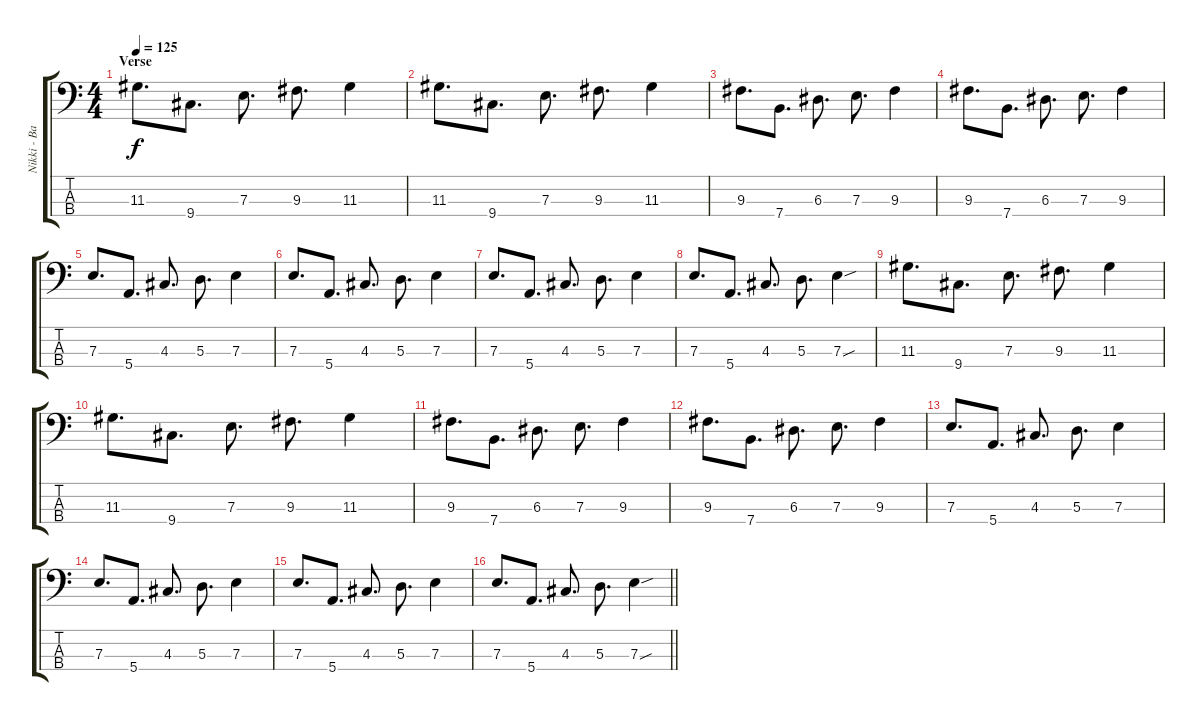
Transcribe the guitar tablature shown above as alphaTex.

\track ("Nikki - Bass" "Nikki - Ba") {instrument electricbassfinger}
\staff {score tabs}
\tuning (G2 D2 A1 E1) {hide}
\ts (4 4)
\section ("" "Verse")
\tempo 125
\clef f4
\ks c
11.3.8{d dy f} 9.4.8{d} 7.3.8{d} 9.3.8{d} 11.3.4 |
11.3.8{d} 9.4.8{d} 7.3.8{d} 9.3.8{d} 11.3.4 |
9.3.8{d} 7.4.8{d} 6.3.8{d} 7.3.8{d} 9.3.4 |
9.3.8{d} 7.4.8{d} 6.3.8{d} 7.3.8{d} 9.3.4 |
7.3.8{d} 5.4.8{d} 4.3.8{d} 5.3.8{d} 7.3.4 |
7.3.8{d} 5.4.8{d} 4.3.8{d} 5.3.8{d} 7.3.4 |
7.3.8{d} 5.4.8{d} 4.3.8{d} 5.3.8{d} 7.3.4 |
7.3.8{d} 5.4.8{d} 4.3.8{d} 5.3.8{d} 7.3{sou}.4 |
11.3.8{d} 9.4.8{d} 7.3.8{d} 9.3.8{d} 11.3.4 |
11.3.8{d} 9.4.8{d} 7.3.8{d} 9.3.8{d} 11.3.4 |
9.3.8{d} 7.4.8{d} 6.3.8{d} 7.3.8{d} 9.3.4 |
9.3.8{d} 7.4.8{d} 6.3.8{d} 7.3.8{d} 9.3.4 |
7.3.8{d} 5.4.8{d} 4.3.8{d} 5.3.8{d} 7.3.4 |
7.3.8{d} 5.4.8{d} 4.3.8{d} 5.3.8{d} 7.3.4 |
7.3.8{d} 5.4.8{d} 4.3.8{d} 5.3.8{d} 7.3.4 |
\barLineRight lightlight
7.3.8{d} 5.4.8{d} 4.3.8{d} 5.3.8{d} 7.3{sou}.4
